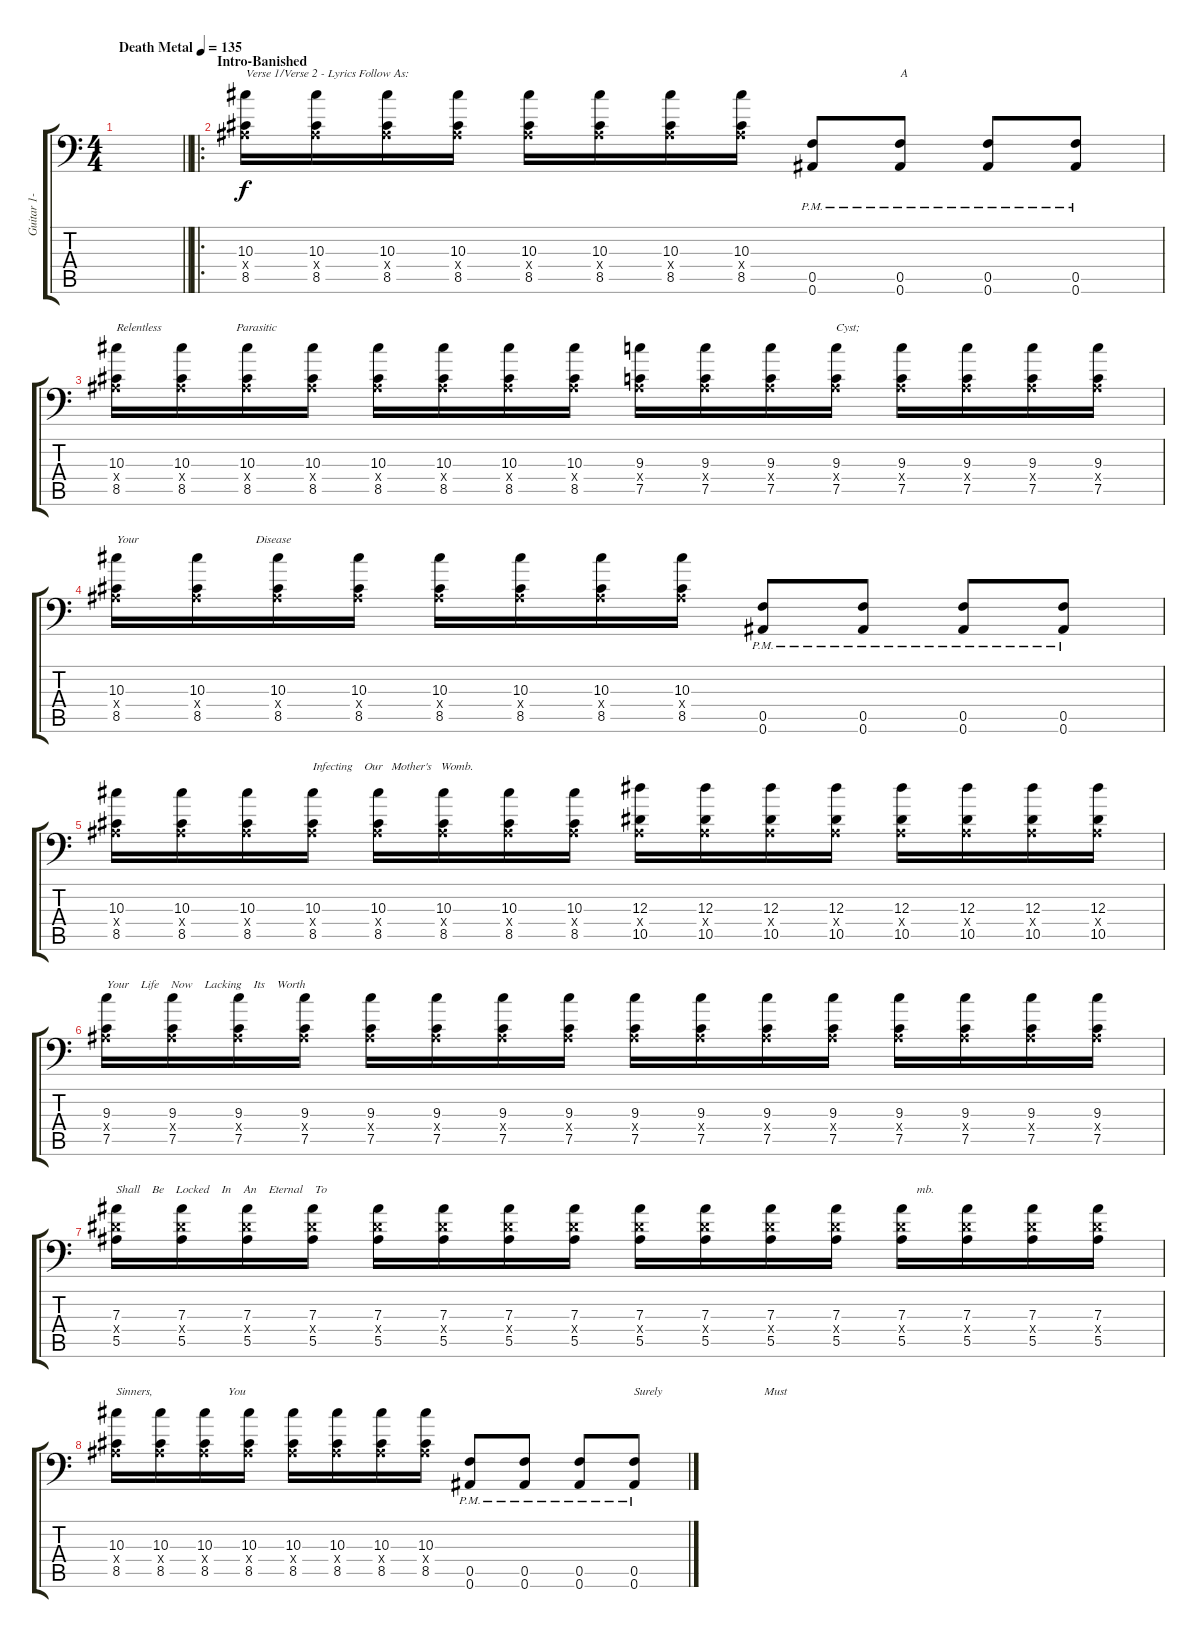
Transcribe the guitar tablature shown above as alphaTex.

\track ("Guitar 1- Left Side" "Guitar 1- ") {instrument distortionguitar}
\staff {score tabs}
\tuning (C4 G3 Eb3 Bb2 F2 Bb1) {hide}
\ts (4 4)
\tempo (135 "Death Metal")
\clef f4
\barLineRight lightlight
\ks c
|
\ro
\section ("" "Intro-Banished")
(10.3 0.4{x} 8.5).16{txt "Verse 1/Verse 2 - Lyrics Follow As:"} (10.3 0.4{x} 8.5).16 (10.3 0.4{x} 8.5).16 (10.3 0.4{x} 8.5).16 (10.3 0.4{x} 8.5).16 (10.3 0.4{x} 8.5).16 (10.3 0.4{x} 8.5).16 (10.3 0.4{x} 8.5).16 (0.5{pm} 0.6{pm}).8 (0.5{pm} 0.6{pm}).8{txt "A"} (0.5{pm} 0.6{pm}).8 (0.5{pm} 0.6{pm}).8 |
(10.3 0.4{x} 8.5).16{txt "Relentless                         Parasitic"} (10.3 0.4{x} 8.5).16 (10.3 0.4{x} 8.5).16 (10.3 0.4{x} 8.5).16 (10.3 0.4{x} 8.5).16 (10.3 0.4{x} 8.5).16 (10.3 0.4{x} 8.5).16 (10.3 0.4{x} 8.5).16 (9.3 0.4{x} 7.5).16 (9.3 0.4{x} 7.5).16 (9.3 0.4{x} 7.5).16 (9.3 0.4{x} 7.5).16{txt "Cyst;"} (9.3 0.4{x} 7.5).16 (9.3 0.4{x} 7.5).16 (9.3 0.4{x} 7.5).16 (9.3 0.4{x} 7.5).16 |
(10.3 0.4{x} 8.5).16{txt "Your                                       Disease"} (10.3 0.4{x} 8.5).16 (10.3 0.4{x} 8.5).16 (10.3 0.4{x} 8.5).16 (10.3 0.4{x} 8.5).16 (10.3 0.4{x} 8.5).16 (10.3 0.4{x} 8.5).16 (10.3 0.4{x} 8.5).16 (0.5{pm} 0.6{pm}).8 (0.5{pm} 0.6{pm}).8 (0.5{pm} 0.6{pm}).8 (0.5{pm} 0.6{pm}).8 |
(10.3 0.4{x} 8.5).16 (10.3 0.4{x} 8.5).16 (10.3 0.4{x} 8.5).16 (10.3 0.4{x} 8.5).16{txt "Infecting    Our   Mother's   Womb."} (10.3 0.4{x} 8.5).16 (10.3 0.4{x} 8.5).16 (10.3 0.4{x} 8.5).16 (10.3 0.4{x} 8.5).16 (12.3 0.4{x} 10.5).16 (12.3 0.4{x} 10.5).16 (12.3 0.4{x} 10.5).16 (12.3 0.4{x} 10.5).16 (12.3 0.4{x} 10.5).16 (12.3 0.4{x} 10.5).16 (12.3 0.4{x} 10.5).16 (12.3 0.4{x} 10.5).16 |
(9.3 0.4{x} 7.5).16{txt "Your    Life    Now    Lacking    Its    Worth   "} (9.3 0.4{x} 7.5).16 (9.3 0.4{x} 7.5).16 (9.3 0.4{x} 7.5).16 (9.3 0.4{x} 7.5).16 (9.3 0.4{x} 7.5).16 (9.3 0.4{x} 7.5).16 (9.3 0.4{x} 7.5).16 (9.3 0.4{x} 7.5).16 (9.3 0.4{x} 7.5).16 (9.3 0.4{x} 7.5).16 (9.3 0.4{x} 7.5).16 (9.3 0.4{x} 7.5).16 (9.3 0.4{x} 7.5).16 (9.3 0.4{x} 7.5).16 (9.3 0.4{x} 7.5).16 |
(7.3 5.4{x} 5.5).16{txt "Shall    Be    Locked    In    An    Eternal    To"} (7.3 5.4{x} 5.5).16 (7.3 5.4{x} 5.5).16 (7.3 5.4{x} 5.5).16 (7.3 5.4{x} 5.5).16 (7.3 5.4{x} 5.5).16 (7.3 5.4{x} 5.5).16 (7.3 5.4{x} 5.5).16 (7.3 5.4{x} 5.5).16 (7.3 5.4{x} 5.5).16 (7.3 5.4{x} 5.5).16 (7.3 5.4{x} 5.5).16 (7.3 5.4{x} 5.5).16{txt "     mb."} (7.3 5.4{x} 5.5).16 (7.3 5.4{x} 5.5).16 (7.3 5.4{x} 5.5).16 |
(10.3 0.4{x} 8.5).16{txt "Sinners,                         You             "} (10.3 0.4{x} 8.5).16 (10.3 0.4{x} 8.5).16 (10.3 0.4{x} 8.5).16 (10.3 0.4{x} 8.5).16 (10.3 0.4{x} 8.5).16 (10.3 0.4{x} 8.5).16 (10.3 0.4{x} 8.5).16 (0.5{pm} 0.6{pm}).8 (0.5{pm} 0.6{pm}).8 (0.5{pm} 0.6{pm}).8 (0.5{pm} 0.6{pm}).8{txt "Surely                                  Must      "}
